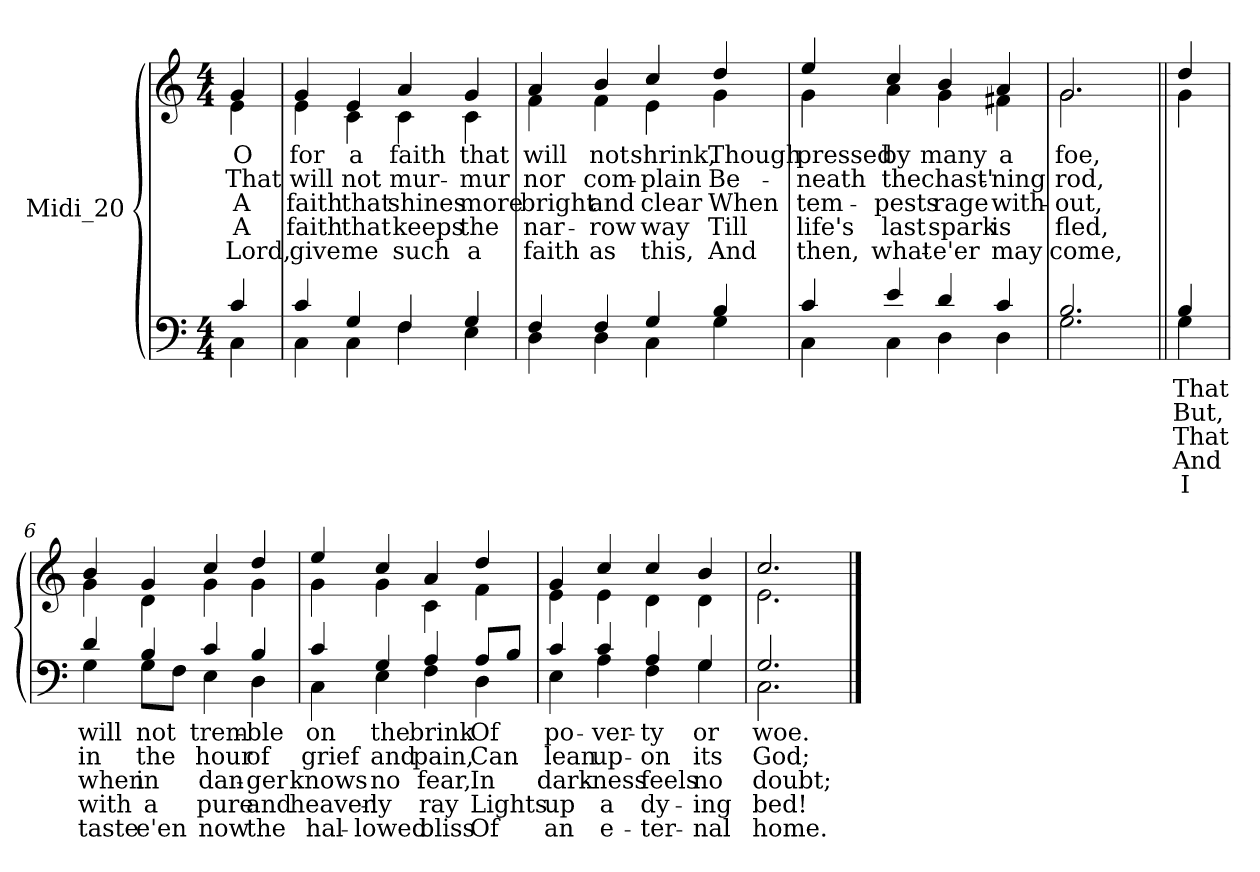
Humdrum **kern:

**kern	**text	**text	**text	**text	**text	**kern	**text	**text	**text	**text	**text
*part2	*part2	*part2	*part2	*part2	*part2	*part1	*part1	*part1	*part1	*part1	*part1
*staff2	*staff2	*staff2	*staff2	*staff2	*staff2	*staff1	*staff1	*staff1	*staff1	*staff1	*staff1
*I"Midi_20	*	*	*	*	*	*I"Midi_20	*	*	*	*	*
*clefF4	*	*	*	*	*	*clefG2	*	*	*	*	*
*k[]	*	*	*	*	*	*k[]	*	*	*	*	*
*C:	*	*	*	*	*	*C:	*	*	*	*	*
*M4/4	*	*	*	*	*	*M4/4	*	*	*	*	*
=	=	=	=	=	=	=	=	=	=	=	=
*^	*	*	*	*	*	*	*	*	*	*	*
!	!	!	!	!	!	!	!LO:TX:a:t=St Leonard (C.M.)	!	!	!	!	!
!	!	!	!	!	!	!	!LO:TX:a:cj:t=Henry Smart\n(1813-1879)	!	!	!	!	!
!	!	!	!	!	!	!	!LO:TX:a:cj:t=William Hiley Bathurst\n(1796-1877)	!	!	!	!	!
!	!	!	!	!	!	!	!LO:TX:a:cj:t=O for a faith that will not shrink	!	!	!	!	!
!	!	!	!	!	!	!	!	!LO:LY:b	!LO:LY:b	!LO:LY:b	!LO:LY:b	!LO:LY:b
*	*	*	*	*	*	*	*^	*	*	*	*	*
4c/	4C\	.	.	.	.	.	4g/	4e\	O	That	A	A	Lord,
=1	=1	=1	=1	=1	=1	=1	=1	=1	=1	=1	=1	=1	=1
!	!	!	!	!	!	!	!	!	!LO:LY:b	!LO:LY:b	!LO:LY:b	!LO:LY:b	!LO:LY:b
4c/	4C\	.	.	.	.	.	4g/	4e\	for	will	faith	faith	give
!	!	!	!	!	!	!	!	!	!LO:LY:b	!LO:LY:b	!LO:LY:b	!LO:LY:b	!LO:LY:b
4G/	4C\	.	.	.	.	.	4e/	4c\	a	not	that	that	me
!	!	!	!	!	!	!	!	!	!LO:LY:b	!LO:LY:b	!LO:LY:b	!LO:LY:b	!LO:LY:b
4F/	4F\	.	.	.	.	.	4a/	4c\	faith	mur-	-shines	keeps	such
!	!	!	!	!	!	!	!	!	!LO:LY:b	!LO:LY:b	!LO:LY:b	!LO:LY:b	!LO:LY:b
4G/	4E\	.	.	.	.	.	4g/	4c\	that	mur	more	the	a
=2	=2	=2	=2	=2	=2	=2	=2	=2	=2	=2	=2	=2	=2
!	!	!	!	!	!	!	!	!	!LO:LY:b	!LO:LY:b	!LO:LY:b	!LO:LY:b	!LO:LY:b
4F/	4D\	.	.	.	.	.	4a/	4f\	will	nor	bright	nar-	-faith
!	!	!	!	!	!	!	!	!	!LO:LY:b	!LO:LY:b	!LO:LY:b	!LO:LY:b	!LO:LY:b
4F/	4D\	.	.	.	.	.	4b/	4f\	not	com-	-and	row	as
!	!	!	!	!	!	!	!	!	!LO:LY:b	!LO:LY:b	!LO:LY:b	!LO:LY:b	!LO:LY:b
4G/	4C\	.	.	.	.	.	4cc/	4e\	shrink,	plain	clear	way	this,
!	!	!	!	!	!	!	!	!	!LO:LY:b	!LO:LY:b	!LO:LY:b	!LO:LY:b	!LO:LY:b
4B/	4G\	.	.	.	.	.	4dd/	4g\	Though	Be-	-When	Till	And
=3	=3	=3	=3	=3	=3	=3	=3	=3	=3	=3	=3	=3	=3
!	!	!	!	!	!	!	!	!	!LO:LY:b	!LO:LY:b	!LO:LY:b	!LO:LY:b	!LO:LY:b
4c/	4C\	.	.	.	.	.	4ee/	4g\	pressed	neath	tem-	-life's	then,
!	!	!	!	!	!	!	!	!	!LO:LY:b	!LO:LY:b	!LO:LY:b	!LO:LY:b	!LO:LY:b
4e/	4C\	.	.	.	.	.	4cc/	4a\	by	the	pests	last	what-
!	!	!	!	!	!	!	!	!	!LO:LY:b	!LO:LY:b	!LO:LY:b	!LO:LY:b	!LO:LY:b
4d/	4D\	.	.	.	.	.	4b/	4g\	-many	chast'-	-rage	spark	e'er
!	!	!	!	!	!	!	!	!	!LO:LY:b	!LO:LY:b	!LO:LY:b	!LO:LY:b	!LO:LY:b
4c/	4D\	.	.	.	.	.	4a/	4f#X\	a	ning	with-	-is	may
=4	=4	=4	=4	=4	=4	=4	=4	=4	=4	=4	=4	=4	=4
!	!	!	!	!	!	!	!	!	!LO:LY:b	!LO:LY:b	!LO:LY:b	!LO:LY:b	!LO:LY:b
2.B/	2.G\	.	.	.	.	.	2.g/	2.g\	foe,	rod,	out,	fled,	come,
!!LO:LB:g=z	!!
=5||	=5||	=5||	=5||	=5||	=5||	=5||	=5||	=5||	=5||	=5||	=5||	=5||	=5||
!	!	!LO:LY:a	!LO:LY:a	!LO:LY:a	!LO:LY:a	!LO:LY:a	!	!	!	!	!	!	!
4B/	4G\	That	But,	That	And	I	4dd/	4g\	.	.	.	.	.
=6	=6	=6	=6	=6	=6	=6	=6	=6	=6	=6	=6	=6	=6
!	!	!LO:LY:a	!LO:LY:a	!LO:LY:a	!LO:LY:a	!LO:LY:a	!	!	!	!	!	!	!
4d/	4G\	will	in	when	with	taste	4b/	4g\	.	.	.	.	.
!	!	!LO:LY:a	!LO:LY:a	!LO:LY:a	!LO:LY:a	!LO:LY:a	!	!	!	!	!	!	!
4B/	8G\L	not	the	in	a	e'en	4g/	4d\	.	.	.	.	.
.	8F\J	.	.	.	.	.	.	.	.	.	.	.	.
!	!	!LO:LY:a	!LO:LY:a	!LO:LY:a	!LO:LY:a	!LO:LY:a	!	!	!	!	!	!	!
4c/	4E\	trem-	-hour	dan-	-pure	now	4cc/	4g\	.	.	.	.	.
!	!	!LO:LY:a	!LO:LY:a	!LO:LY:a	!LO:LY:a	!LO:LY:a	!	!	!	!	!	!	!
4B/	4D\	ble	of	ger	and	the	4dd/	4g\	.	.	.	.	.
=7	=7	=7	=7	=7	=7	=7	=7	=7	=7	=7	=7	=7	=7
!	!	!LO:LY:a	!LO:LY:a	!LO:LY:a	!LO:LY:a	!LO:LY:a	!	!	!	!	!	!	!
4c/	4C\	on	grief	knows	heaven-	-hal-	4ee/	4g\	.	.	.	.	.
!	!	!LO:LY:a	!LO:LY:a	!LO:LY:a	!LO:LY:a	!LO:LY:a	!	!	!	!	!	!	!
4G/	4E\	-the	and	no	ly	lowed	4cc/	4g\	.	.	.	.	.
!	!	!LO:LY:a	!LO:LY:a	!LO:LY:a	!LO:LY:a	!LO:LY:a	!	!	!	!	!	!	!
4A/	4F\	brink	pain,	fear,	ray	bliss	4a/	4c\	.	.	.	.	.
!	!	!LO:LY:a	!LO:LY:a	!LO:LY:a	!LO:LY:a	!LO:LY:a	!	!	!	!	!	!	!
8A/L	4D\	Of	Can	In	Lights	Of	4dd/	4f\	.	.	.	.	.
8B/J	.	.	.	.	.	.	.	.	.	.	.	.	.
=8	=8	=8	=8	=8	=8	=8	=8	=8	=8	=8	=8	=8	=8
!	!	!LO:LY:a	!LO:LY:a	!LO:LY:a	!LO:LY:a	!LO:LY:a	!	!	!	!	!	!	!
4c/	4E\	po-	-lean	dark-	-up	an	4g/	4e\	.	.	.	.	.
!	!	!LO:LY:a	!LO:LY:a	!LO:LY:a	!LO:LY:a	!LO:LY:a	!	!	!	!	!	!	!
4c/	4A\	ver-	-up-	-ness	a	e-	4cc/	4e\	.	.	.	.	.
!	!	!LO:LY:a	!LO:LY:a	!LO:LY:a	!LO:LY:a	!LO:LY:a	!	!	!	!	!	!	!
4A/	4F\	-ty	on	feels	dy-	-ter-	4cc/	4d\	.	.	.	.	.
!	!	!LO:LY:a	!LO:LY:a	!LO:LY:a	!LO:LY:a	!LO:LY:a	!	!	!	!	!	!	!
4G/	4G\	-or	its	no	ing	nal	4b/	4d\	.	.	.	.	.
=9	=9	=9	=9	=9	=9	=9	=9	=9	=9	=9	=9	=9	=9
!	!	!LO:LY:a	!LO:LY:a	!LO:LY:a	!LO:LY:a	!LO:LY:a	!	!	!	!	!	!	!
2.G/	2.C\	woe.	God;	doubt;	bed!	home.	2.cc/	2.e\	.	.	.	.	.
*v	*v	*	*	*	*	*	*	*	*	*	*	*	*
*	*	*	*	*	*	*v	*v	*	*	*	*	*
==	==	==	==	==	==	==	==	==	==	==	==
*-	*-	*-	*-	*-	*-	*-	*-	*-	*-	*-	*-
